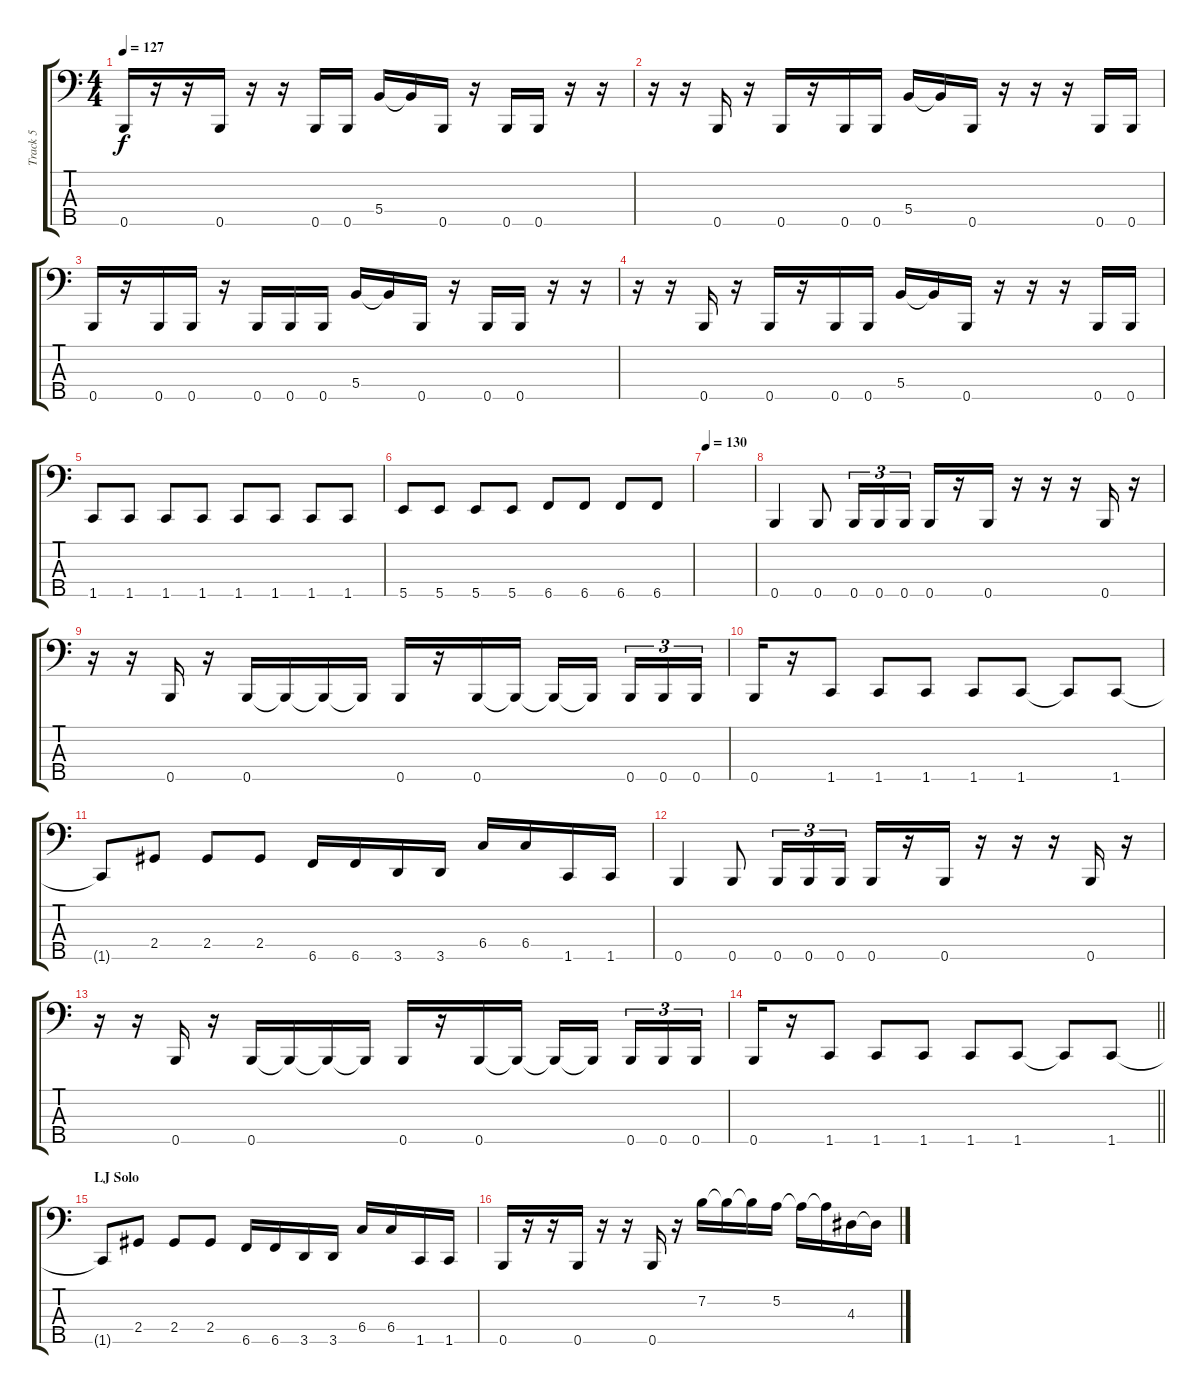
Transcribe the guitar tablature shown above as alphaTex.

\track ("Track 5" "Track 5") {instrument electricbasspick bank 255}
\staff {score tabs}
\tuning (A2 E2 B1 Gb1 B0) {hide}
\ts (4 4)
\tempo 127
\clef f4
\ks c
0.5.16{dy f} r.16 r.16 0.5.16 r.16 r.16 0.5.16 0.5.16 5.4.16 5.4{t}.16 0.5.16 r.16 0.5.16 0.5.16 r.16 r.16 |
r.16 r.16 0.5.16 r.16 0.5.16 r.16 0.5.16 0.5.16 5.4.16 5.4{t}.16 0.5.16 r.16 r.16 r.16 0.5.16 0.5.16 |
0.5.16 r.16 0.5.16 0.5.16 r.16 0.5.16 0.5.16 0.5.16 5.4.16 5.4{t}.16 0.5.16 r.16 0.5.16 0.5.16 r.16 r.16 |
r.16 r.16 0.5.16 r.16 0.5.16 r.16 0.5.16 0.5.16 5.4.16 5.4{t}.16 0.5.16 r.16 r.16 r.16 0.5.16 0.5.16 |
1.5.8 1.5.8 1.5.8 1.5.8 1.5.8 1.5.8 1.5.8 1.5.8 |
5.5.8 5.5.8 5.5.8 5.5.8 6.5.8 6.5.8 6.5.8 6.5.8 |
\tempo 130
|
0.5.4 0.5.8 0.5.16{tu (3 2)} 0.5.16{tu (3 2)} 0.5.16{tu (3 2)} 0.5.16 r.16 0.5.16 r.16 r.16 r.16 0.5.16 r.16 |
r.16 r.16 0.5.16 r.16 0.5.16 0.5{t}.16 0.5{t}.16 0.5{t}.16 0.5.16 r.16 0.5.16 0.5{t}.16 0.5{t}.16 0.5{t}.16{beam splitsecondary} 0.5.16{tu (3 2)} 0.5.16{tu (3 2)} 0.5.16{tu (3 2)} |
0.5.16 r.16 1.5.8 1.5.8 1.5.8 1.5.8 1.5.8 1.5{t}.8 1.5.8 |
1.5{t}.8 2.4.8 2.4.8 2.4.8 6.5.16 6.5.16 3.5.16 3.5.16 6.4.16 6.4.16 1.5.16 1.5.16 |
0.5.4 0.5.8 0.5.16{tu (3 2)} 0.5.16{tu (3 2)} 0.5.16{tu (3 2)} 0.5.16 r.16 0.5.16 r.16 r.16 r.16 0.5.16 r.16 |
r.16 r.16 0.5.16 r.16 0.5.16 0.5{t}.16 0.5{t}.16 0.5{t}.16 0.5.16 r.16 0.5.16 0.5{t}.16 0.5{t}.16 0.5{t}.16{beam splitsecondary} 0.5.16{tu (3 2)} 0.5.16{tu (3 2)} 0.5.16{tu (3 2)} |
\barLineRight lightlight
0.5.16 r.16 1.5.8 1.5.8 1.5.8 1.5.8 1.5.8 1.5{t}.8 1.5.8 |
\section ("" "LJ Solo")
1.5{t}.8 2.4.8 2.4.8 2.4.8 6.5.16 6.5.16 3.5.16 3.5.16 6.4.16 6.4.16 1.5.16 1.5.16 |
0.5.16 r.16 r.16 0.5.16 r.16 r.16 0.5.16 r.16 7.2.16 7.2{t}.16 7.2{t}.16 5.2.16 5.2{t}.16 5.2{t}.16 4.3.16 4.3{t}.16
